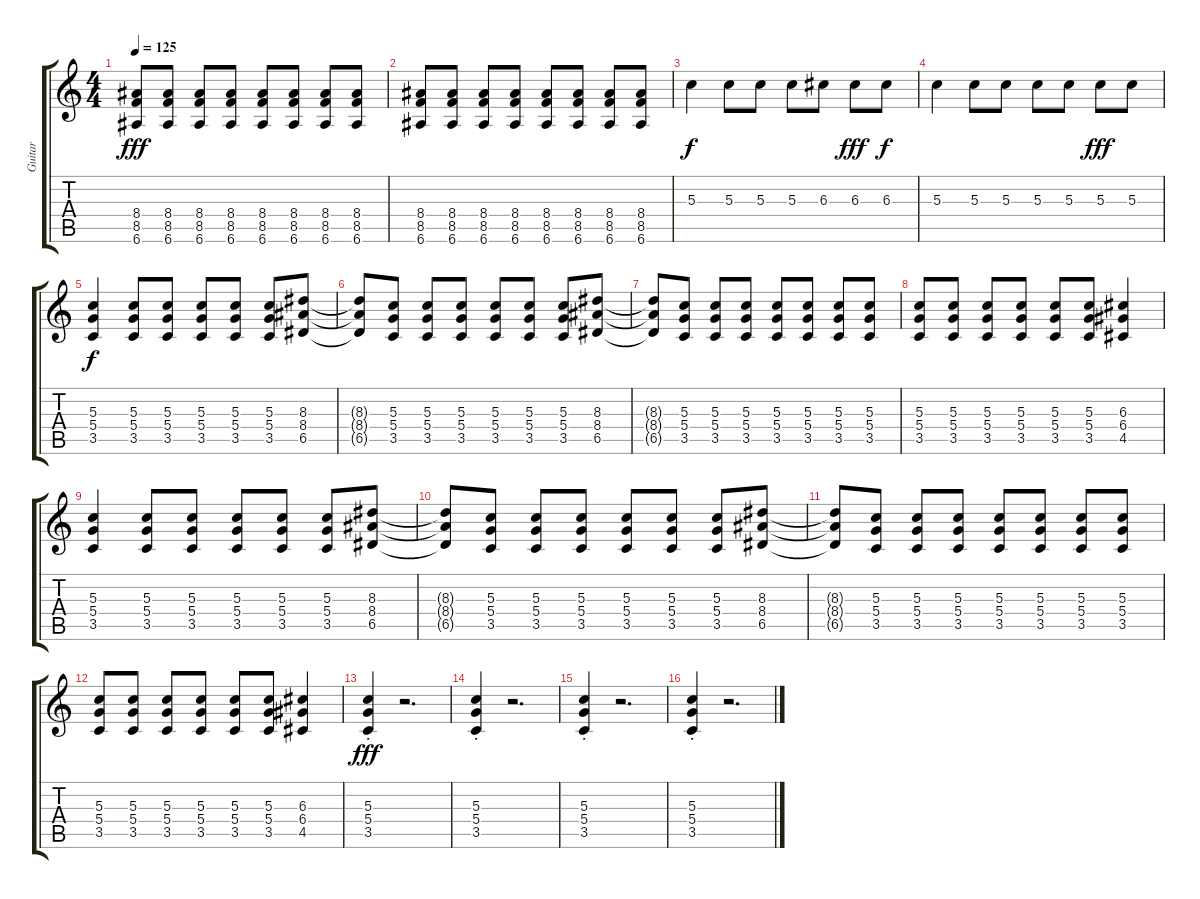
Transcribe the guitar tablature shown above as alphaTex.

\track ("Guitar" "Guitar") {instrument distortionguitar}
\staff {score tabs}
\tuning (E4 B3 G3 D3 A2 E2) {hide}
\ts (4 4)
\tempo 125
\clef g2
\ks c
(8.4 8.5 6.6).8{dy fff} (8.4 8.5 6.6).8 (8.4 8.5 6.6).8 (8.4 8.5 6.6).8 (8.4 8.5 6.6).8 (8.4 8.5 6.6).8 (8.4 8.5 6.6).8 (8.4 8.5 6.6).8 |
(8.4 8.5 6.6).8 (8.4 8.5 6.6).8 (8.4 8.5 6.6).8 (8.4 8.5 6.6).8 (8.4 8.5 6.6).8 (8.4 8.5 6.6).8 (8.4 8.5 6.6).8 (8.4 8.5 6.6).8 |
5.3.4{dy f} 5.3.8 5.3.8 5.3.8 6.3.8 6.3.8{dy fff} 6.3.8{dy f} |
5.3.4 5.3.8 5.3.8 5.3.8 5.3.8 5.3.8{dy fff} 5.3.8 |
(5.3 5.4 3.5).4{dy f} (5.3 5.4 3.5).8 (5.3 5.4 3.5).8 (5.3 5.4 3.5).8 (5.3 5.4 3.5).8 (5.3 5.4 3.5).8 (8.3 8.4 6.5).8 |
(8.3{t} 8.4{t} 6.5{t}).8 (5.3 5.4 3.5).8 (5.3 5.4 3.5).8 (5.3 5.4 3.5).8 (5.3 5.4 3.5).8 (5.3 5.4 3.5).8 (5.3 5.4 3.5).8 (8.3 8.4 6.5).8 |
(8.3{t} 8.4{t} 6.5{t}).8 (5.3 5.4 3.5).8 (5.3 5.4 3.5).8 (5.3 5.4 3.5).8 (5.3 5.4 3.5).8 (5.3 5.4 3.5).8 (5.3 5.4 3.5).8 (5.3 5.4 3.5).8 |
(5.3 5.4 3.5).8 (5.3 5.4 3.5).8 (5.3 5.4 3.5).8 (5.3 5.4 3.5).8 (5.3 5.4 3.5).8 (5.3 5.4 3.5).8 (6.3 6.4 4.5).4 |
(5.3 5.4 3.5).4 (5.3 5.4 3.5).8 (5.3 5.4 3.5).8 (5.3 5.4 3.5).8 (5.3 5.4 3.5).8 (5.3 5.4 3.5).8 (8.3 8.4 6.5).8 |
(8.3{t} 8.4{t} 6.5{t}).8 (5.3 5.4 3.5).8 (5.3 5.4 3.5).8 (5.3 5.4 3.5).8 (5.3 5.4 3.5).8 (5.3 5.4 3.5).8 (5.3 5.4 3.5).8 (8.3 8.4 6.5).8 |
(8.3{t} 8.4{t} 6.5{t}).8 (5.3 5.4 3.5).8 (5.3 5.4 3.5).8 (5.3 5.4 3.5).8 (5.3 5.4 3.5).8 (5.3 5.4 3.5).8 (5.3 5.4 3.5).8 (5.3 5.4 3.5).8 |
(5.3 5.4 3.5).8 (5.3 5.4 3.5).8 (5.3 5.4 3.5).8 (5.3 5.4 3.5).8 (5.3 5.4 3.5).8 (5.3 5.4 3.5).8 (6.3 6.4 4.5).4 |
(5.3{st} 5.4 3.5).4{dy fff} r.2{d} |
(5.3{st} 5.4 3.5).4 r.2{d} |
(5.3{st} 5.4 3.5).4 r.2{d} |
(5.3{st} 5.4 3.5).4 r.2{d}
